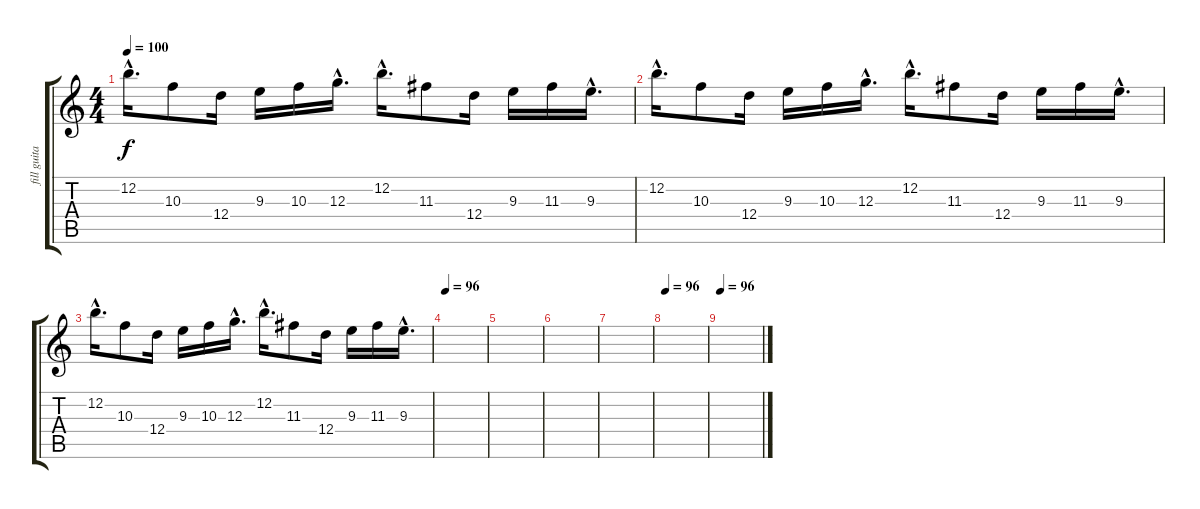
\track ("fill guitar" "fill guita") {instrument overdrivenguitar}
\staff {score tabs}
\tuning (E4 B3 G3 D3 A2 E2) {hide}
\ts (4 4)
\tempo 100
\clef g2
\ks c
12.2{hac}.16{d dy f} 10.3.8 12.4.16 9.3.16 10.3.16 12.3{hac}.16{d} 12.2{hac}.16{d} 11.3.8 12.4.16 9.3.16 11.3.16 9.3{hac}.16{d} |
12.2{hac}.16{d} 10.3.8 12.4.16 9.3.16 10.3.16 12.3{hac}.16{d} 12.2{hac}.16{d} 11.3.8 12.4.16 9.3.16 11.3.16 9.3{hac}.16{d} |
12.2{hac}.16{d} 10.3.8 12.4.16 9.3.16 10.3.16 12.3{hac}.16{d} 12.2{hac}.16{d} 11.3.8 12.4.16 9.3.16 11.3.16 9.3{hac}.16{d} |
\tempo 96
|
|
|
|
\tempo 96
|
\tempo 96
